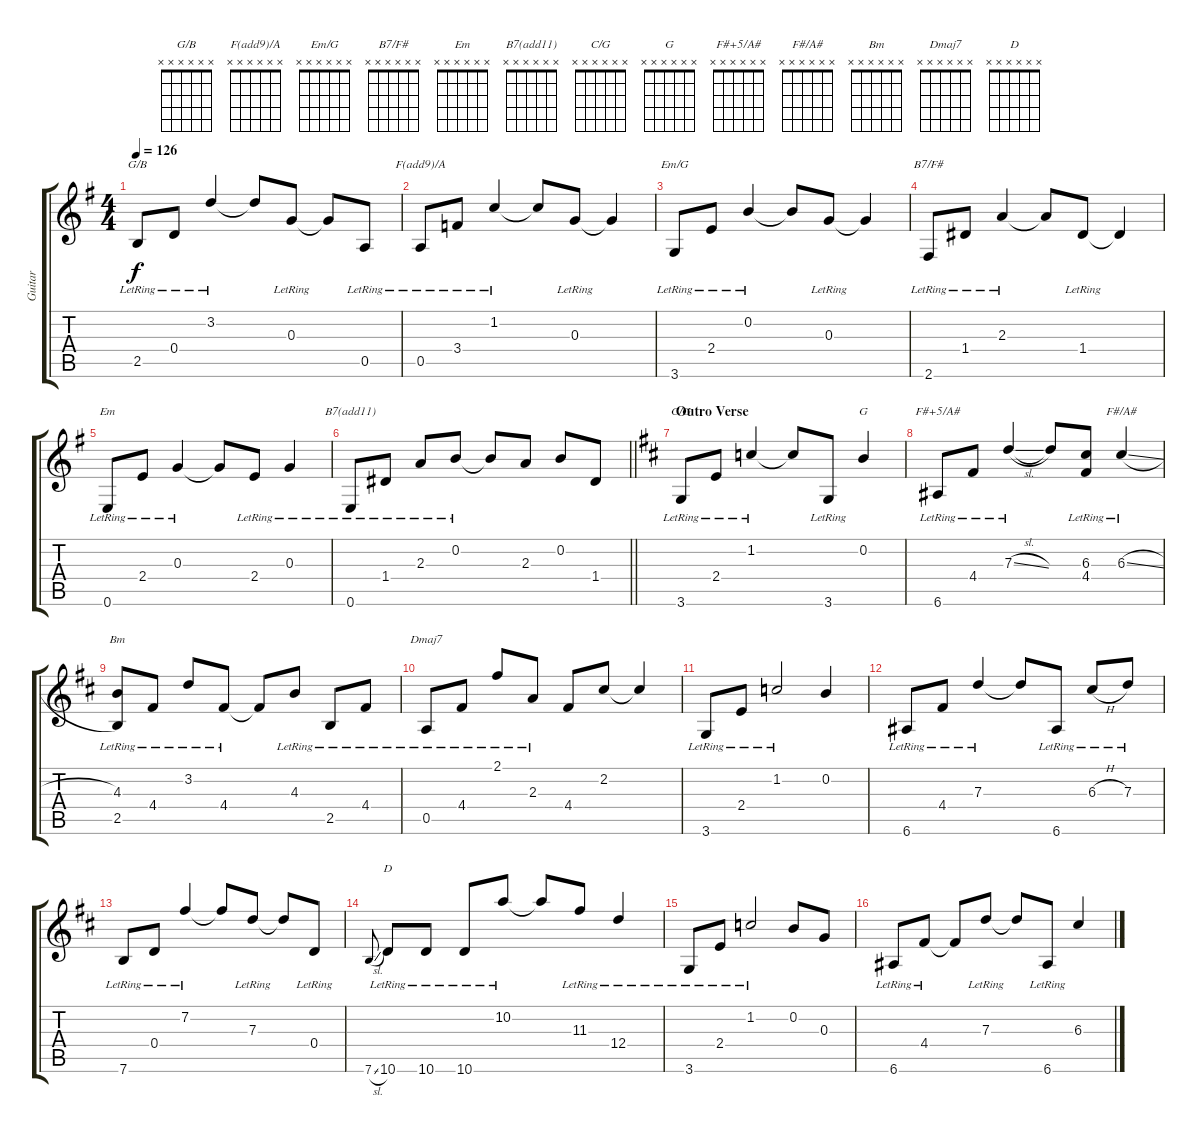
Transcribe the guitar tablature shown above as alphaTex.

\track ("Guitar" "Guitar") {instrument electricguitarjazz}
\staff {score tabs}
\tuning (E4 B3 G3 D3 A2 E2) {hide}
\chord ("G/B" x x x x x x)
\chord ("F(add9)/A" x x x x x x)
\chord ("Em/G" x x x x x x)
\chord ("B7/F#" x x x x x x)
\chord ("Em" x x x x x x)
\chord ("B7(add11)" x x x x x x)
\chord ("C/G" x x x x x x)
\chord ("G" x x x x x x)
\chord ("F#+5/A#" x x x x x x)
\chord ("F#/A#" x x x x x x)
\chord ("Bm" x x x x x x)
\chord ("Dmaj7" x x x x x x)
\chord ("D" x x x x x x)
\ts (4 4)
\tempo 126
\clef g2
\ks eminor
2.5{lr}.8{ch "G/B" dy f} 0.4{lr}.8 3.2{lr}.4{beam Up} 3.2{t}.8{beam Up} 0.3{lr}.8{beam Up} 0.3{t}.8 0.5{lr}.8 |
0.5{lr}.8{ch "F(add9)/A"} 3.4{lr}.8 1.2{lr}.4{beam Up} 1.2{t}.8{beam Up} 0.3{lr}.8{beam Up} 0.3{t}.4 |
3.6{lr}.8{ch "Em/G"} 2.4{lr}.8 0.2{lr}.4{beam Up} 0.2{t}.8 0.3{lr}.8 0.3{t}.4 |
2.6{lr}.8{ch "B7/F#"} 1.4{lr}.8 2.3{lr}.4 2.3{t}.8 1.4{lr}.8 1.4{t}.4 |
0.6{lr}.8{ch "Em"} 2.4{lr}.8 0.3{lr}.4 0.3{t}.8 2.4{lr}.8 0.3{lr}.4 |
\barLineRight lightlight
0.6{lr}.8{ch "B7(add11)"} 1.4{lr}.8 2.3{lr}.8{beam Up} 0.2{lr}.8{beam Up} 0.2{t}.8{beam Up} 2.3.8{beam Up} 0.2.8 1.4.8 |
\section ("" "Outro Verse")
\ks bminor
3.6{lr}.8{ch "C/G"} 2.4{lr}.8 1.2{lr}.4{beam Up} 1.2{t}.8 3.6{lr}.8 0.2.4{ch "G" beam Up} |
6.6{lr}.8{ch "F#+5/A#"} 4.4{lr}.8 7.3{sl lr}.4{beam Up} 7.3{t}.8{beam Up} (6.3{lr} 4.4{lr}).8{beam Up} 6.3{sl lr}.4{ch "F#/A#" beam Up} |
(4.3{lr} 2.5{lr}).8{ch "Bm"} 4.4{lr}.8 3.2{lr}.8{beam Up} 4.4{lr}.8{beam Up} 4.4{t}.8 4.3{lr}.8 2.5{lr}.8 4.4{lr}.8 |
0.5{lr}.8{ch "Dmaj7"} 4.4{lr}.8 2.1{lr}.8{beam Up} 2.3{lr}.8{beam Up} 4.4.8 2.2.8 2.2{t}.4{beam Up} |
3.6{lr}.8 2.4{lr}.8 1.2{lr}.2{beam Up} 0.2.4{beam Up} |
6.6{lr}.8 4.4{lr}.8 7.3{lr}.4{beam Up} 7.3{t}.8 6.6{lr}.8 6.3{h lr}.8{beam Up} 7.3{lr}.8{beam Up} |
7.6{lr}.8 0.4{lr}.8 7.2{lr}.4{beam Up} 7.2{t}.8{beam Up} 7.3{lr}.8{beam Up} 7.3{t}.8 0.4{lr}.8 |
7.6{sl}.8{gr onbeat} 10.6{lr}.8{ch "D"} 10.6{lr}.8 10.6{lr}.8{beam Up} 10.2{lr}.8{beam Up} 10.2{t}.8{beam Up} 11.3{lr}.8{beam Up} 12.4{lr}.4{beam Up} |
3.6{lr}.8 2.4{lr}.8 1.2{lr}.2{beam Up} 0.2.8 0.3.8 |
6.6{lr}.8 4.4{lr}.8 4.4{t}.8{beam Up} 7.3{lr}.8{beam Up} 7.3{t}.8 6.6{lr}.8 6.3.4{beam Up}
